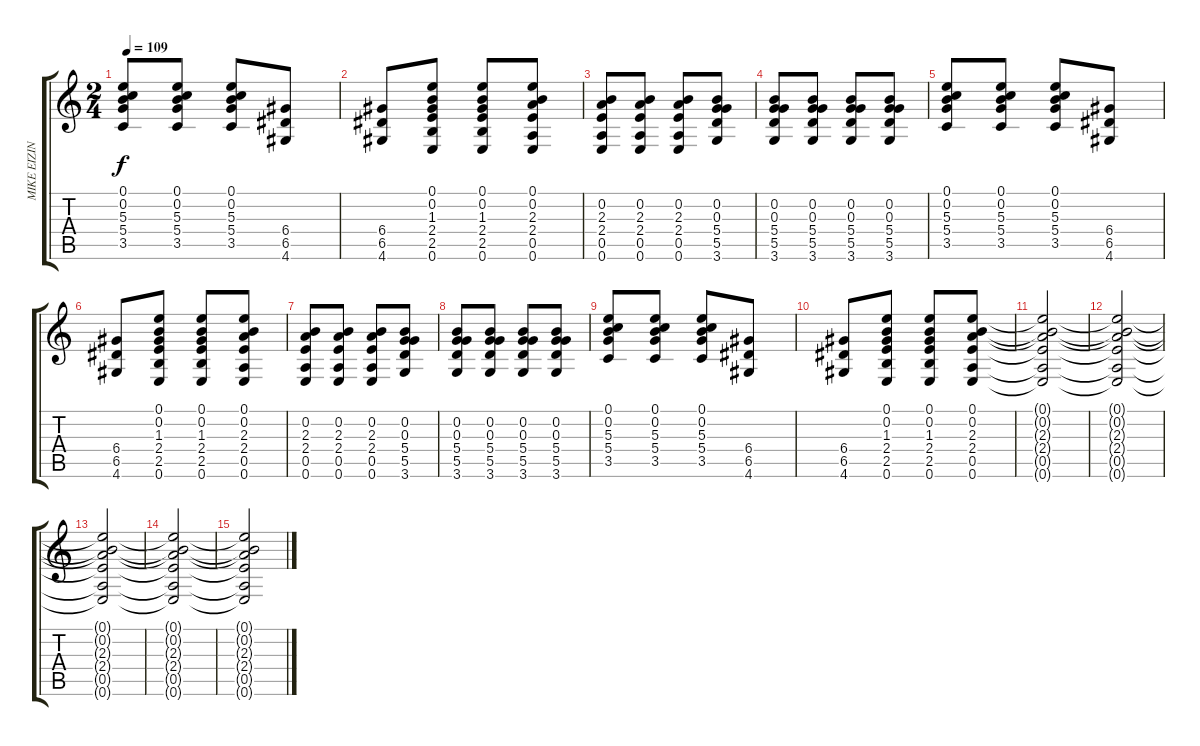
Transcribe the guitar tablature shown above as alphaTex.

\track ("MIKE EIZINGER" "MIKE EIZIN") {instrument acousticguitarsteel}
\staff {score tabs}
\tuning (E4 B3 G3 D3 A2 E2) {hide}
\ts (2 4)
\tempo 109
\clef g2
\ks c
(0.1 0.2 5.3 5.4 3.5).8{dy f instrument overdrivenguitar} (0.1 0.2 5.3 5.4 3.5).8 (0.1 0.2 5.3 5.4 3.5).8 (6.4 6.5 4.6).8 |
(6.4 6.5 4.6).8 (0.1 0.2 1.3 2.4 2.5 0.6).8 (0.1 0.2 1.3 2.4 2.5 0.6).8 (0.1 0.2 2.3 2.4 0.5 0.6).8 |
(0.2 2.3 2.4 0.5 0.6).8 (0.2 2.3 2.4 0.5 0.6).8 (0.2 2.3 2.4 0.5 0.6).8 (0.2 0.3 5.4 5.5 3.6).8 |
(0.2 0.3 5.4 5.5 3.6).8 (0.2 0.3 5.4 5.5 3.6).8 (0.2 0.3 5.4 5.5 3.6).8 (0.2 0.3 5.4 5.5 3.6).8 |
(0.1 0.2 5.3 5.4 3.5).8{instrument overdrivenguitar} (0.1 0.2 5.3 5.4 3.5).8 (0.1 0.2 5.3 5.4 3.5).8 (6.4 6.5 4.6).8 |
(6.4 6.5 4.6).8 (0.1 0.2 1.3 2.4 2.5 0.6).8 (0.1 0.2 1.3 2.4 2.5 0.6).8 (0.1 0.2 2.3 2.4 0.5 0.6).8 |
(0.2 2.3 2.4 0.5 0.6).8 (0.2 2.3 2.4 0.5 0.6).8 (0.2 2.3 2.4 0.5 0.6).8 (0.2 0.3 5.4 5.5 3.6).8 |
(0.2 0.3 5.4 5.5 3.6).8 (0.2 0.3 5.4 5.5 3.6).8 (0.2 0.3 5.4 5.5 3.6).8 (0.2 0.3 5.4 5.5 3.6).8 |
(0.1 0.2 5.3 5.4 3.5).8{instrument overdrivenguitar} (0.1 0.2 5.3 5.4 3.5).8 (0.1 0.2 5.3 5.4 3.5).8 (6.4 6.5 4.6).8 |
(6.4 6.5 4.6).8 (0.1 0.2 1.3 2.4 2.5 0.6).8 (0.1 0.2 1.3 2.4 2.5 0.6).8 (0.1 0.2 2.3 2.4 0.5 0.6).8 |
(0.1{t} 0.2{t} 2.3{t} 2.4{t} 0.5{t} 0.6{t}).2 |
(0.1{t} 0.2{t} 2.3{t} 2.4{t} 0.5{t} 0.6{t}).2 |
(0.1{t} 0.2{t} 2.3{t} 2.4{t} 0.5{t} 0.6{t}).2 |
(0.1{t} 0.2{t} 2.3{t} 2.4{t} 0.5{t} 0.6{t}).2 |
(0.1{t} 0.2{t} 2.3{t} 2.4{t} 0.5{t} 0.6{t}).2
